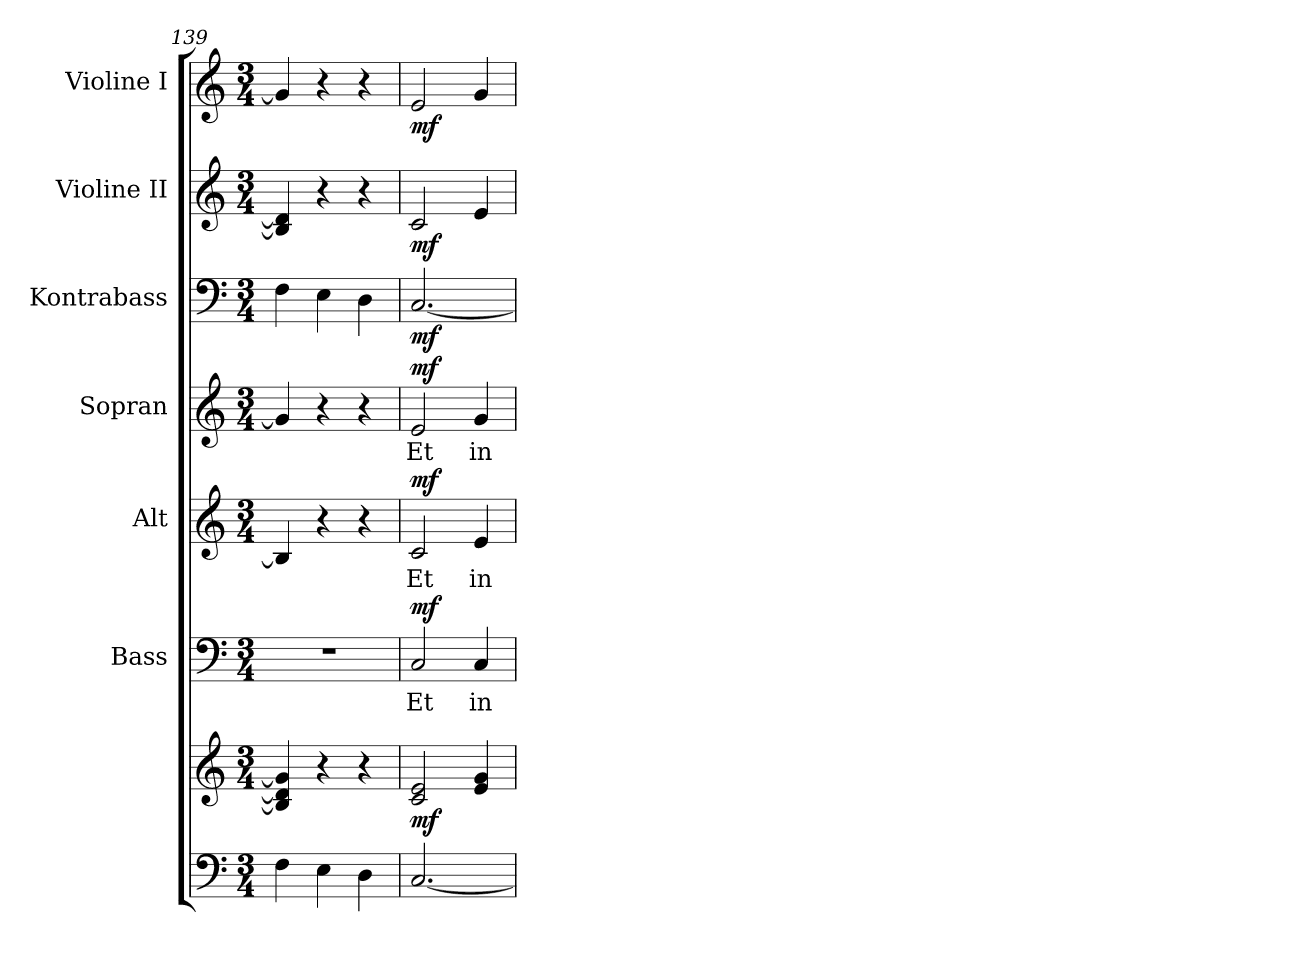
**kern	**kern	**dynam	**kern	**text	**dynam	**kern	**text	**dynam	**kern	**text	**dynam	**kern	**dynam	**kern	**dynam	**kern	**dynam
*part7	*part7	*part7	*part6	*part6	*part6	*part5	*part5	*part5	*part4	*part4	*part4	*part3	*part3	*part2	*part2	*part1	*part1
*staff8	*staff7	*staff7/8	*staff6	*staff6	*staff6	*staff5	*staff5	*staff5	*staff4	*staff4	*staff4	*staff3	*staff3	*staff2	*staff2	*staff1	*staff1
*	*	*	*I"Bass	*	*	*I"Alt	*	*	*I"Sopran	*	*	*I"Kontrabass	*	*I"Violine II	*	*I"Violine I	*
*	*	*	*I'B.	*	*	*I'A.	*	*	*I'S.	*	*	*I'Kb.	*	*I'Vl. II	*	*I'Vl. I	*
*clefF4	*clefG2	*	*clefF4	*	*	*clefG2	*	*	*clefG2	*	*	*clefF4	*	*clefG2	*	*clefG2	*
*	*	*	*	*	*	*	*	*	*	*	*	*ITrd7c12	*	*	*	*	*
*k[]	*k[]	*	*k[]	*	*	*k[]	*	*	*k[]	*	*	*k[]	*	*k[]	*	*k[]	*
*C:	*C:	*	*C:	*	*	*C:	*	*	*C:	*	*	*C:	*	*C:	*	*C:	*
*M3/4	*M3/4	*	*M3/4	*	*	*M3/4	*	*	*M3/4	*	*	*M3/4	*	*M3/4	*	*M3/4	*
=139	=139	=139	=139	=139	=139	=139	=139	=139	=139	=139	=139	=139	=139	=139	=139	=139	=139
4F\	4B/] 4d/] 4g/]	.	2.r	.	.	4B/]	.	.	4g/]	.	.	4FF\	.	4B/] 4d/]	.	4g/]	.
4E\	4r	.	.	.	.	4r	.	.	4r	.	.	4EE\	.	4r	.	4r	.
4D\	4r	.	.	.	.	4r	.	.	4r	.	.	4DD\	.	4r	.	4r	.
=140	=140	=140	=140	=140	=140	=140	=140	=140	=140	=140	=140	=140	=140	=140	=140	=140	=140
!	!	!LO:DY:b	!	!LO:LY:b	!LO:DY:a	!	!LO:LY:b	!LO:DY:a	!	!LO:LY:b	!LO:DY:a	!	!LO:DY:b	!	!LO:DY:b	!	!LO:DY:b
[2.C/	2c/ 2e/	mf	2C/	Et	mf	2c/	Et	mf	2e/	Et	mf	[2.CC/	mf	2c/	mf	2e/	mf
!	!	!	!	!LO:LY:b	!	!	!LO:LY:b	!	!	!LO:LY:b	!	!	!	!	!	!	!
.	4e/ 4g/	.	4C/	in	.	4e/	in	.	4g/	in	.	.	.	4e/	.	4g/	.
=	=	=	=	=	=	=	=	=	=	=	=	=	=	=	=	=	=
*-	*-	*-	*-	*-	*-	*-	*-	*-	*-	*-	*-	*-	*-	*-	*-	*-	*-
